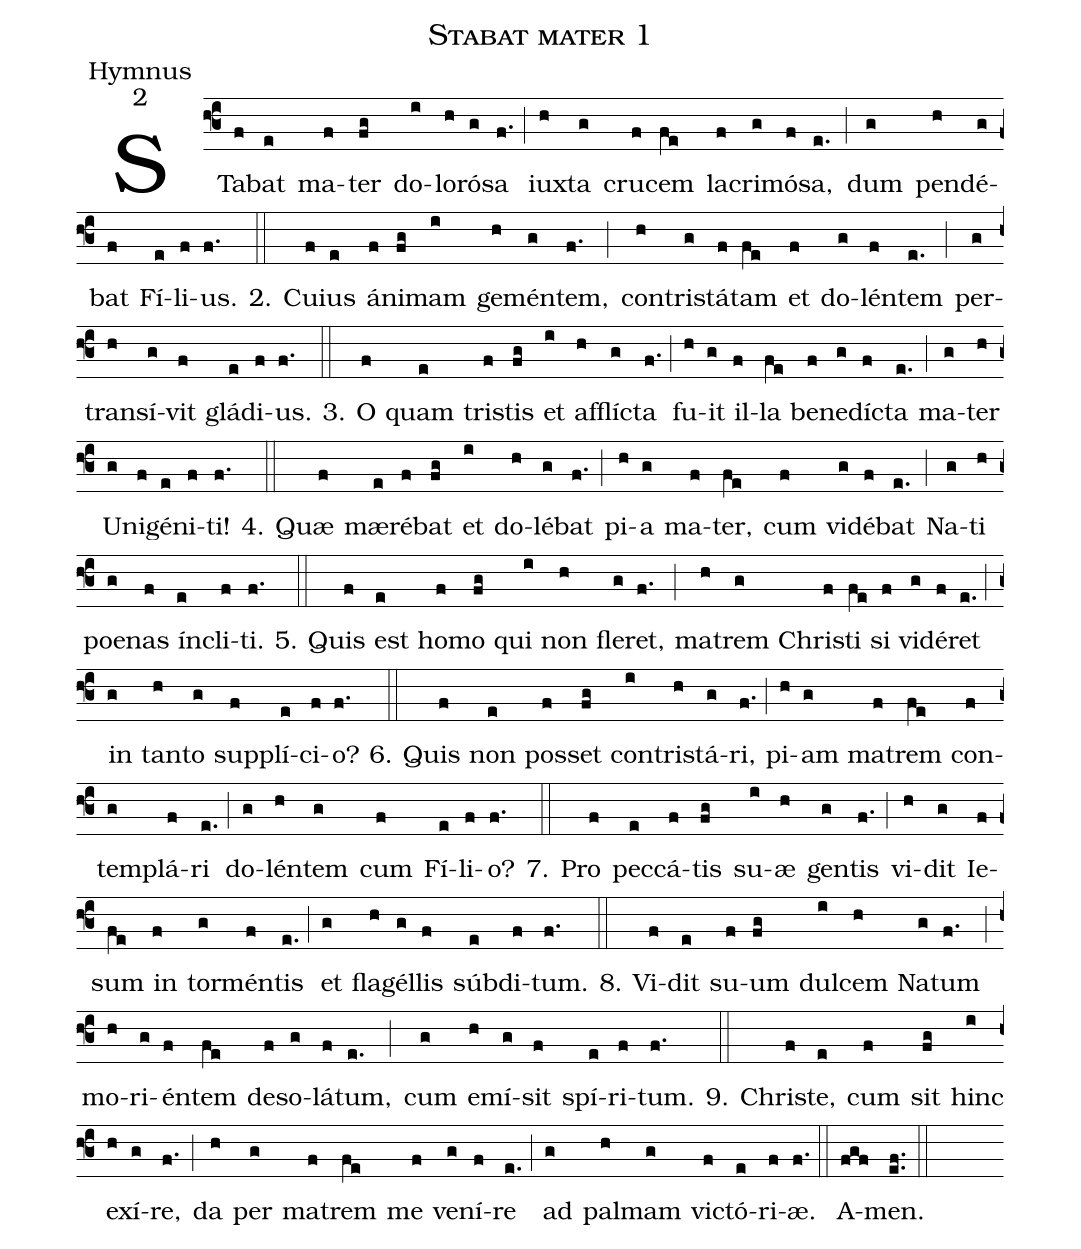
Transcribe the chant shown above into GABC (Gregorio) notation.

name:Stabat mater 1;
office-part:Hymnus;
mode:2;
%%
(f3)STa(f)bat(e) ma(f)ter(fg) do(i)lo(h)ró(g)sa(f.) (;)
iux(h)ta(g) cru(f)cem(fe) la(f)cri(g)mó(f)sa,(e.) (;)
dum(g) pen(h)dé(g)bat(f) Fí(e)li(f)us.(f.)
2.(::) Cu(f)ius(e) á(f)ni(fg)mam(i) ge(h)mén(g)tem,(f.) (;)
con(h)tri(g)stá(f)tam(fe) et(f) do(g)lén(f)tem(e.) (;)
per(g)trans(h)í(g)vit(f) glá(e)di(f)us.(f.)
3.(::) O(f) quam(e) tri(f)stis(fg) et(i) af(h)flí(g)cta(f.) (;)
fu(h)it(g) il(f)la(fe) be(f)ne(g)dí(f)cta(e.) (;)
ma(g)ter(h) U(g)ni(f)gé(e)ni(f)ti!(f.)
4.(::) Quæ(f) mæ(e)ré(f)bat(fg) et(i) do(h)lé(g)bat(f.) (;)
pi(h)a(g) ma(f)ter,(fe) cum(f) vi(g)dé(f)bat(e.) (;)
Na(g)ti(h) poe(g)nas(f) ín(e)cli(f)ti.(f.)
5.(::) Quis(f) est(e) ho(f)mo(fg) qui(i) non(h) fle(g)ret,(f.) (;)
ma(h)trem(g) Chri(f)sti(fe) si(f) vi(g)dé(f)ret(e.) (;)
in(g) tan(h)to(g) sup(f)plí(e)ci(f)o?(f.)
6.(::) Quis(f) non(e) pos(f)set(fg) con(i)tri(h)stá(g)ri,(f.) (;)
pi(h)am(g) ma(f)trem(fe) con(f)tem(g)plá(f)ri(e.) (;)
do(g)lén(h)tem(g) cum(f) Fí(e)li(f)o?(f.)
7.(::) Pro(f) pec(e)cá(f)tis(fg) su(i)æ(h) gen(g)tis(f.) (;)
vi(h)dit(g) Ie(f)sum(fe) in(f) tor(g)mén(f)tis(e.) (;)
et(g) fla(h)gél(g)lis(f) súb(e)di(f)tum.(f.)
8.(::) Vi(f)dit(e) su(f)um(fg) dul(i)cem(h) Na(g)tum(f.) (;)
mo(h)ri(g)én(f)tem(fe) de(f)so(g)lá(f)tum,(e.) (;)
cum(g) e(h)mí(g)sit(f) spí(e)ri(f)tum.(f.)
9.(::) Chri(f)ste,(e) cum(f) sit(fg) hinc(i) ex(h)í(g)re,(f.) (;)
da(h) per(g) ma(f)trem(fe) me(f) ve(g)ní(f)re(e.) (;)
ad(g) pal(h)mam(g) vi(f)ctó(e)ri(f)æ.(f.) (::)
A(fgf)men.(ef..) (::)
